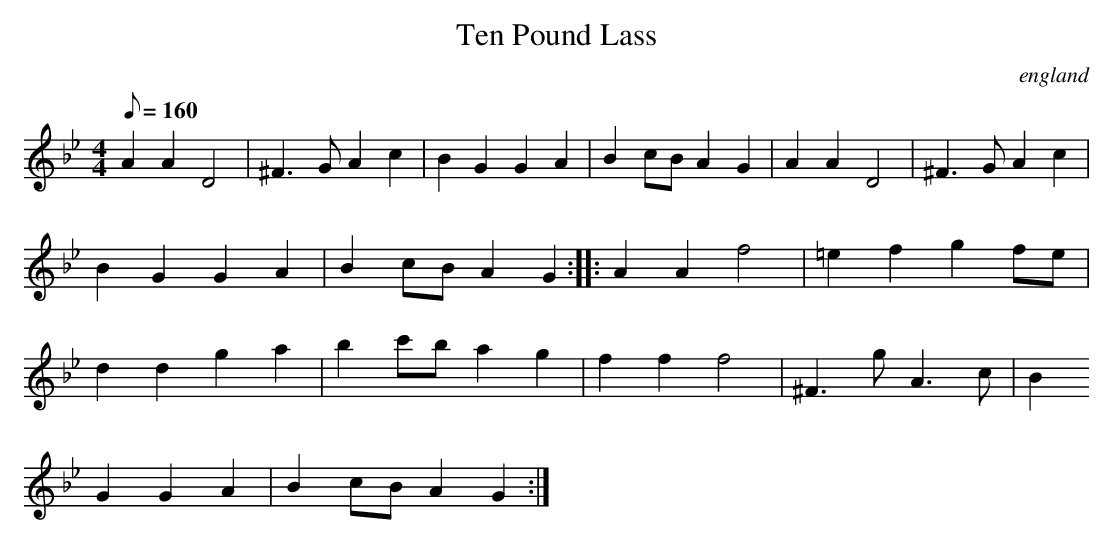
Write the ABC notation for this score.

X:1
T: Ten Pound Lass
O:england
M:4/4
L:1/8
Q:160
K:Gm
A2 A2 D4| ^F3 G A2 c2|B2 G2 G2 A2|B2 cB A2 G2|A2 A2 D4|^F3 G A2 c2|\
B2 G2 G2 A2 |B2 cB A2 G2::\
A2 A2 f4| =e2 f2 g2 fe|d2 d2 g2 a2| b2 c'b a2 g2|f2 f2 f4|^F3 g A3 c|B2
G2 G2 A2|B2 cB A2 G2:|
